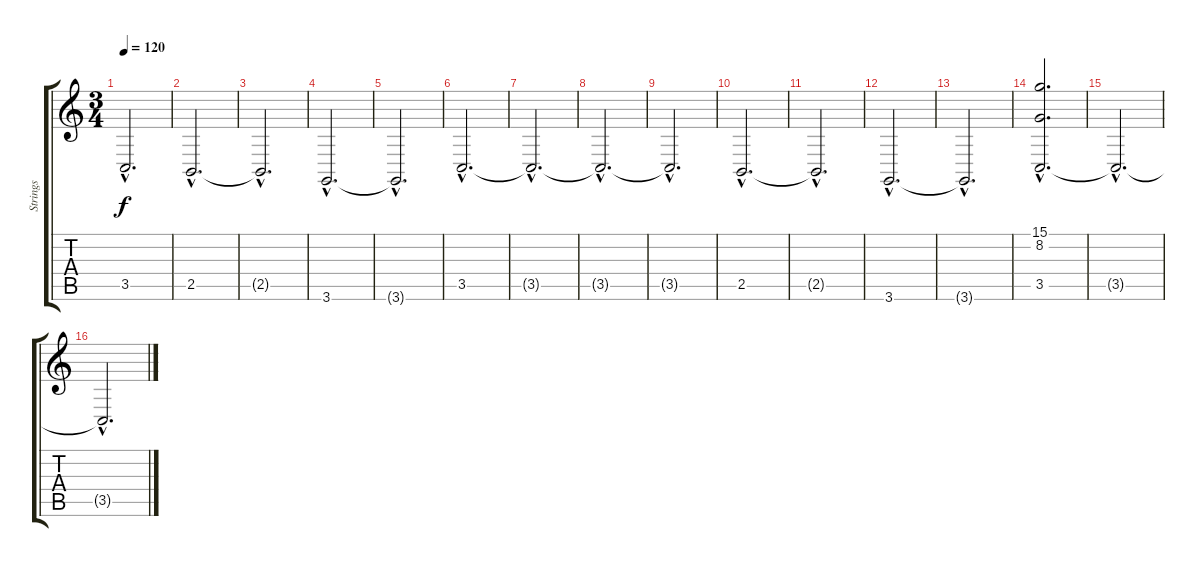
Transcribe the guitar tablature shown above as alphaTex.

\track ("Strings" "Strings") {instrument stringensemble2}
\staff {score tabs}
\tuning (E4 B3 G3 D3 A2 E2) {hide}
\ts (3 4)
\tempo 120
\clef g2
\ks c
3.5{hac t}.2{d dy f} |
2.5{hac}.2{d} |
2.5{hac t}.2{d} |
3.6{hac}.2{d} |
3.6{hac t}.2{d} |
3.5{hac}.2{d} |
3.5{hac t}.2{d} |
3.5{hac t}.2{d} |
3.5{hac t}.2{d} |
2.5{hac}.2{d} |
2.5{hac t}.2{d} |
3.6{hac}.2{d} |
3.6{hac t}.2{d} |
(15.1{hac} 8.2{hac} 3.5{hac}).2{d} |
3.5{hac t}.2{d} |
3.5{hac t}.2{d}
